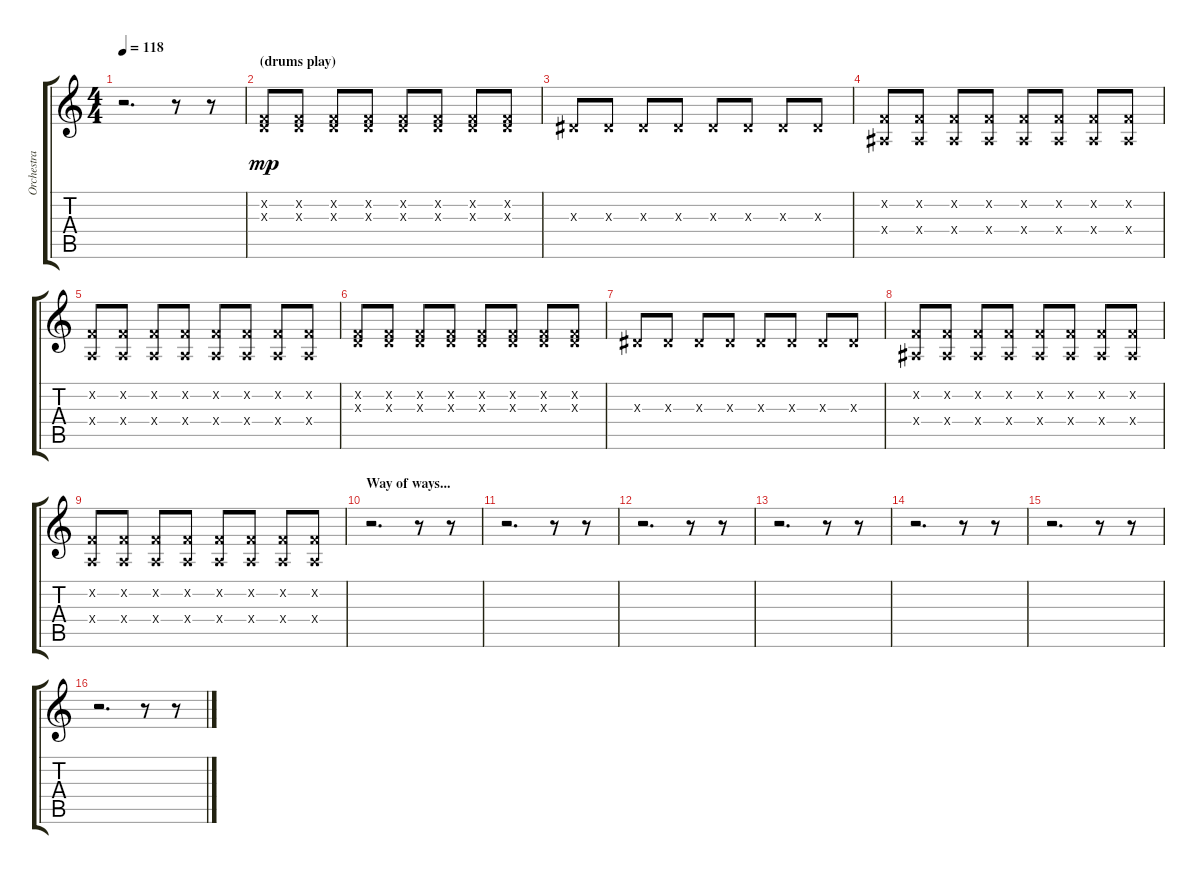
\track ("Orchestra Hits" "Orchestra ") {instrument orchestrahit}
\staff {score tabs}
\tuning (E4 B3 G3 D3 A2 E2) {hide}
\ts (4 4)
\tempo 118
\clef g2
\ks c
r.2{d dy f} r.8 r.8 |
\section ("" "(drums play)")
(6.2{x} 7.3{x}).8{dy mp} (6.2{x} 7.3{x}).8 (6.2{x} 7.3{x}).8 (6.2{x} 7.3{x}).8 (6.2{x} 7.3{x}).8 (6.2{x} 7.3{x}).8 (6.2{x} 7.3{x}).8 (6.2{x} 7.3{x}).8 |
8.3{x}.8 8.3{x}.8 8.3{x}.8 8.3{x}.8 8.3{x}.8 8.3{x}.8 8.3{x}.8 8.3{x}.8 |
(6.2{x} 8.4{x}).8 (6.2{x} 8.4{x}).8 (6.2{x} 8.4{x}).8 (6.2{x} 8.4{x}).8 (6.2{x} 8.4{x}).8 (6.2{x} 8.4{x}).8 (6.2{x} 8.4{x}).8 (6.2{x} 8.4{x}).8 |
(6.2{x} 7.4{x}).8 (6.2{x} 7.4{x}).8 (6.2{x} 7.4{x}).8 (6.2{x} 7.4{x}).8 (6.2{x} 7.4{x}).8 (6.2{x} 7.4{x}).8 (6.2{x} 7.4{x}).8 (6.2{x} 7.4{x}).8 |
(6.2{x} 7.3{x}).8 (6.2{x} 7.3{x}).8 (6.2{x} 7.3{x}).8 (6.2{x} 7.3{x}).8 (6.2{x} 7.3{x}).8 (6.2{x} 7.3{x}).8 (6.2{x} 7.3{x}).8 (6.2{x} 7.3{x}).8 |
8.3{x}.8 8.3{x}.8 8.3{x}.8 8.3{x}.8 8.3{x}.8 8.3{x}.8 8.3{x}.8 8.3{x}.8 |
(6.2{x} 8.4{x}).8 (6.2{x} 8.4{x}).8 (6.2{x} 8.4{x}).8 (6.2{x} 8.4{x}).8 (6.2{x} 8.4{x}).8 (6.2{x} 8.4{x}).8 (6.2{x} 8.4{x}).8 (6.2{x} 8.4{x}).8 |
(6.2{x} 7.4{x}).8 (6.2{x} 7.4{x}).8 (6.2{x} 7.4{x}).8 (6.2{x} 7.4{x}).8 (6.2{x} 7.4{x}).8 (6.2{x} 7.4{x}).8 (6.2{x} 7.4{x}).8 (6.2{x} 7.4{x}).8 |
\section ("" "Way of ways...")
r.2{d} r.8 r.8 |
r.2{d} r.8 r.8 |
r.2{d} r.8 r.8 |
r.2{d} r.8 r.8 |
r.2{d} r.8 r.8 |
r.2{d} r.8 r.8 |
r.2{d} r.8 r.8
